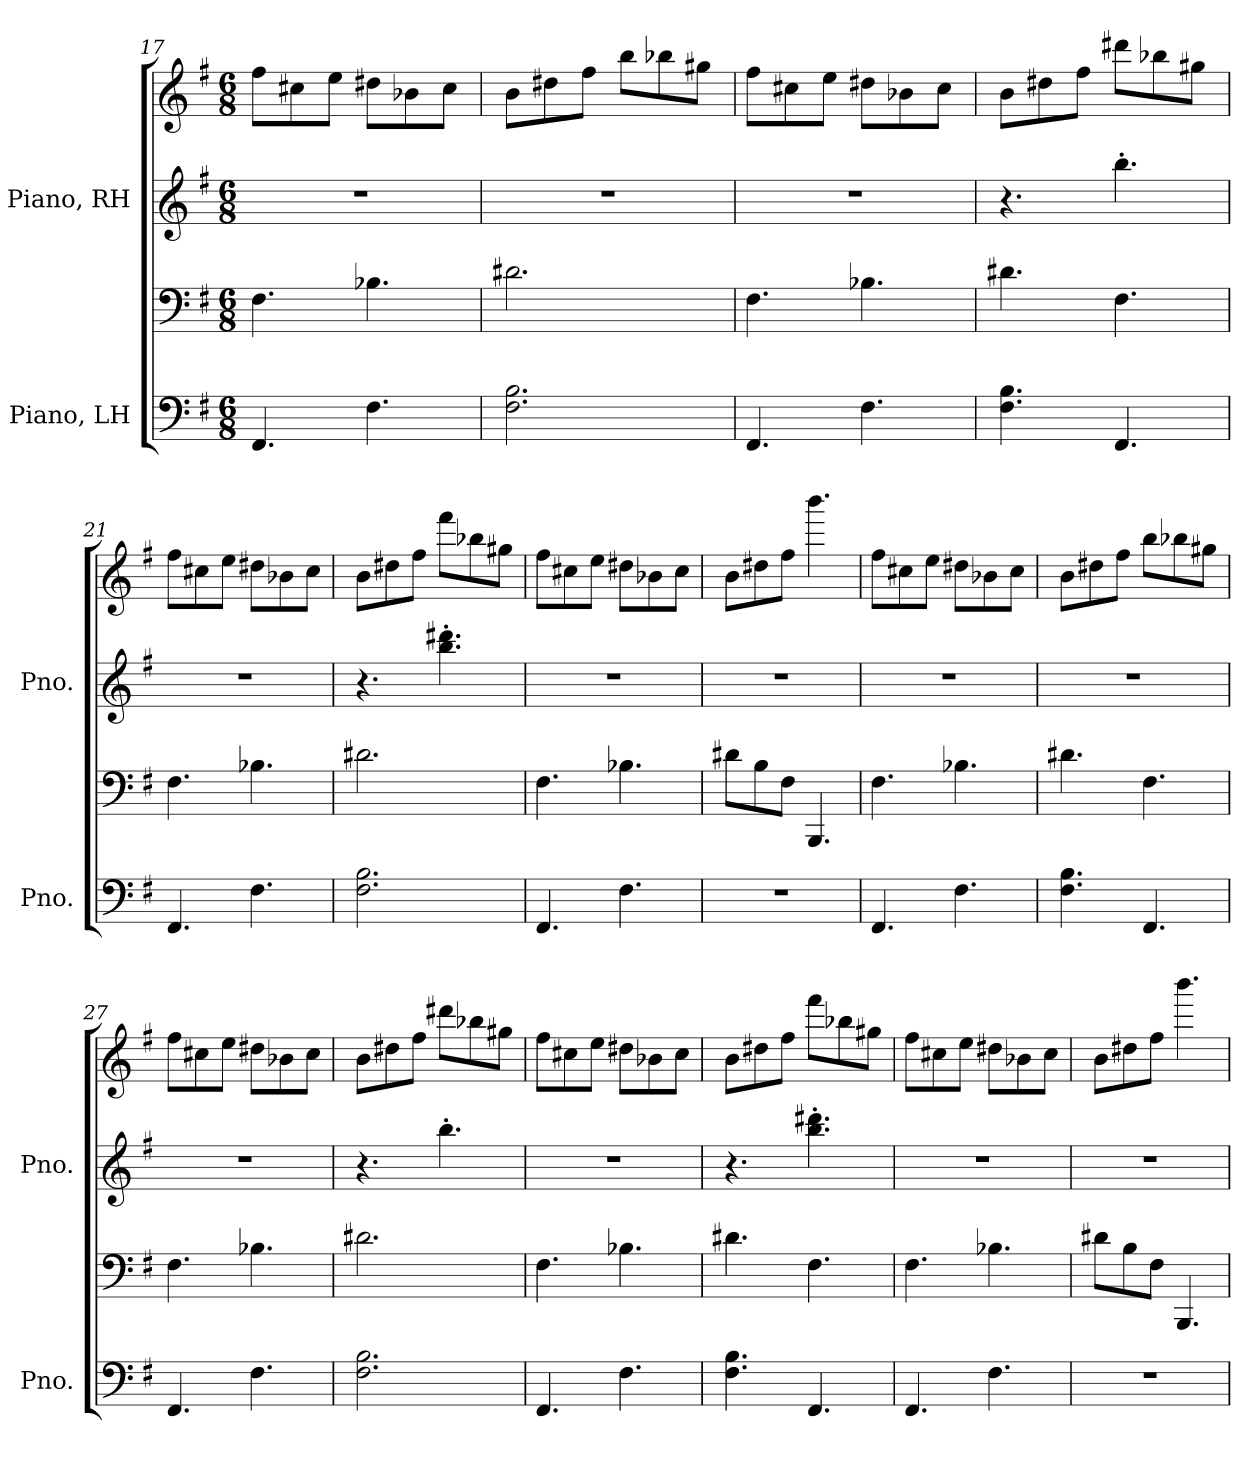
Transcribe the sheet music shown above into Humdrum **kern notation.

**kern	**kern	**kern	**kern
*part2	*part2	*part1	*part1
*staff4	*staff3	*staff2	*staff1
*I"Piano, LH	*	*I"Piano, RH	*
*I'Pno.	*	*I'Pno.	*
*clefF4	*clefF4	*clefG2	*clefG2
*k[f#]	*k[f#]	*k[f#]	*k[f#]
*M6/8	*M6/8	*M6/8	*M6/8
=17	=17	=17	=17
4.FF#/	4.F#\	2.r	8ff#\L
.	.	.	8cc#X\
.	.	.	8ee\J
4.F#\	4.B-X\	.	8dd#X\L
.	.	.	8b-X\
.	.	.	8cc#\J
=18	=18	=18	=18
2.F#\ 2.B\	2.d#X\	2.r	8b\L
.	.	.	8dd#X\
.	.	.	8ff#\J
.	.	.	8bb\L
.	.	.	8bb-X\
.	.	.	8gg#X\J
=19	=19	=19	=19
4.FF#/	4.F#\	2.r	8ff#\L
.	.	.	8cc#X\
.	.	.	8ee\J
4.F#\	4.B-X\	.	8dd#X\L
.	.	.	8b-X\
.	.	.	8cc#\J
!!LO:LB:g=z
=20	=20	=20	=20
4.F#\ 4.B\	4.d#X\	4.r	8b\L
.	.	.	8dd#X\
.	.	.	8ff#\J
4.FF#/	4.F#\	4.bb'\	8ddd#X\L
.	.	.	8bb-X\
.	.	.	8gg#X\J
=21	=21	=21	=21
4.FF#/	4.F#\	2.r	8ff#\L
.	.	.	8cc#X\
.	.	.	8ee\J
4.F#\	4.B-X\	.	8dd#X\L
.	.	.	8b-X\
.	.	.	8cc#\J
=22	=22	=22	=22
2.F#\ 2.B\	2.d#X\	4.r	8b\L
.	.	.	8dd#X\
.	.	.	8ff#\J
.	.	4.bb\' 4.ddd#X\'	8fff#\L
.	.	.	8bb-X\
.	.	.	8gg#X\J
=23	=23	=23	=23
4.FF#/	4.F#\	2.r	8ff#\L
.	.	.	8cc#X\
.	.	.	8ee\J
4.F#\	4.B-X\	.	8dd#X\L
.	.	.	8b-X\
.	.	.	8cc#\J
!!LO:LB:g=z
=24	=24	=24	=24
2.r	8d#X\L	2.r	8b\L
.	8B\	.	8dd#X\
.	8F#\J	.	8ff#\J
.	4.BBB/	.	4.bbb\
=25	=25	=25	=25
4.FF#/	4.F#\	2.r	8ff#\L
.	.	.	8cc#X\
.	.	.	8ee\J
4.F#\	4.B-X\	.	8dd#X\L
.	.	.	8b-X\
.	.	.	8cc#\J
=26	=26	=26	=26
4.F#\ 4.B\	4.d#X\	2.r	8b\L
.	.	.	8dd#X\
.	.	.	8ff#\J
4.FF#/	4.F#\	.	8bb\L
.	.	.	8bb-X\
.	.	.	8gg#X\J
=27	=27	=27	=27
4.FF#/	4.F#\	2.r	8ff#\L
.	.	.	8cc#X\
.	.	.	8ee\J
4.F#\	4.B-X\	.	8dd#X\L
.	.	.	8b-X\
.	.	.	8cc#\J
!!LO:PB:g=z
=28	=28	=28	=28
2.F#\ 2.B\	2.d#X\	4.r	8b\L
.	.	.	8dd#X\
.	.	.	8ff#\J
.	.	4.bb'\	8ddd#X\L
.	.	.	8bb-X\
.	.	.	8gg#X\J
=29	=29	=29	=29
4.FF#/	4.F#\	2.r	8ff#\L
.	.	.	8cc#X\
.	.	.	8ee\J
4.F#\	4.B-X\	.	8dd#X\L
.	.	.	8b-X\
.	.	.	8cc#\J
=30	=30	=30	=30
4.F#\ 4.B\	4.d#X\	4.r	8b\L
.	.	.	8dd#X\
.	.	.	8ff#\J
4.FF#/	4.F#\	4.bb\' 4.ddd#X\'	8fff#\L
.	.	.	8bb-X\
.	.	.	8gg#X\J
=31	=31	=31	=31
4.FF#/	4.F#\	2.r	8ff#\L
.	.	.	8cc#X\
.	.	.	8ee\J
4.F#\	4.B-X\	.	8dd#X\L
.	.	.	8b-X\
.	.	.	8cc#\J
!!LO:LB:g=z
=32	=32	=32	=32
2.r	8d#X\L	2.r	8b\L
.	8B\	.	8dd#X\
.	8F#\J	.	8ff#\J
.	4.BBB/	.	4.bbb\
=	=	=	=
*-	*-	*-	*-
